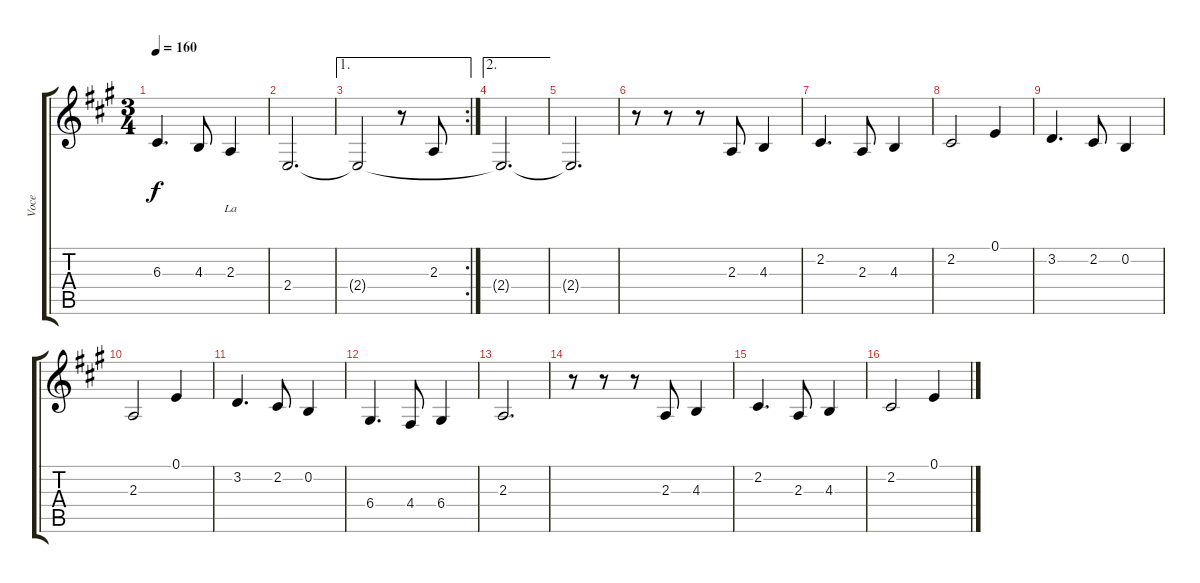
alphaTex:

\track ("Voce" "Voce") {instrument cello}
\staff {score tabs}
\tuning (E4 B3 G3 D3 A2 E2) {hide}
\ts (3 4)
\tempo 160
\clef g2
\ks a
6.3.4{d lyrics (0 "") lyrics (1 "") lyrics (2 "") lyrics (3 "") lyrics (4 "") dy f} 4.3.8{lyrics (0 "") lyrics (1 "") lyrics (2 "") lyrics (3 "") lyrics (4 "")} 2.3.4{lyrics (0 "La") lyrics (1 "") lyrics (2 "") lyrics (3 "") lyrics (4 "")} |
2.4.2{d lyrics (0 "") lyrics (1 "") lyrics (2 "") lyrics (3 "") lyrics (4 "")} |
\ae 1
\rc 2
2.4{t}.2{lyrics (0 "") lyrics (1 "") lyrics (2 "") lyrics (3 "") lyrics (4 "")} r.8 2.3.8{lyrics (0 "") lyrics (1 "") lyrics (2 "") lyrics (3 "") lyrics (4 "")} |
\ae 2
2.4{t}.2{d lyrics (0 "") lyrics (1 "") lyrics (2 "") lyrics (3 "") lyrics (4 "")} |
2.4{t}.2{d lyrics (0 "") lyrics (1 "") lyrics (2 "") lyrics (3 "") lyrics (4 "")} |
r.8 r.8 r.8 2.3.8{lyrics (0 "") lyrics (1 "") lyrics (2 "") lyrics (3 "") lyrics (4 "")} 4.3.4{lyrics (0 "") lyrics (1 "") lyrics (2 "") lyrics (3 "") lyrics (4 "")} |
2.2.4{d lyrics (0 "") lyrics (1 "") lyrics (2 "") lyrics (3 "") lyrics (4 "")} 2.3.8{lyrics (0 "") lyrics (1 "") lyrics (2 "") lyrics (3 "") lyrics (4 "")} 4.3.4{lyrics (0 "") lyrics (1 "") lyrics (2 "") lyrics (3 "") lyrics (4 "")} |
2.2.2{lyrics (0 "") lyrics (1 "") lyrics (2 "") lyrics (3 "") lyrics (4 "")} 0.1.4{lyrics (0 "") lyrics (1 "") lyrics (2 "") lyrics (3 "") lyrics (4 "")} |
3.2.4{d lyrics (0 "") lyrics (1 "") lyrics (2 "") lyrics (3 "") lyrics (4 "")} 2.2.8{lyrics (0 "") lyrics (1 "") lyrics (2 "") lyrics (3 "") lyrics (4 "")} 0.2.4{lyrics (0 "") lyrics (1 "") lyrics (2 "") lyrics (3 "") lyrics (4 "")} |
2.3.2{lyrics (0 "") lyrics (1 "") lyrics (2 "") lyrics (3 "") lyrics (4 "")} 0.1.4{lyrics (0 "") lyrics (1 "") lyrics (2 "") lyrics (3 "") lyrics (4 "")} |
3.2.4{d lyrics (0 "") lyrics (1 "") lyrics (2 "") lyrics (3 "") lyrics (4 "")} 2.2.8{lyrics (0 "") lyrics (1 "") lyrics (2 "") lyrics (3 "") lyrics (4 "")} 0.2.4{lyrics (0 "") lyrics (1 "") lyrics (2 "") lyrics (3 "") lyrics (4 "")} |
6.4.4{d lyrics (0 "") lyrics (1 "") lyrics (2 "") lyrics (3 "") lyrics (4 "")} 4.4.8{lyrics (0 "") lyrics (1 "") lyrics (2 "") lyrics (3 "") lyrics (4 "")} 6.4.4{lyrics (0 "") lyrics (1 "") lyrics (2 "") lyrics (3 "") lyrics (4 "")} |
2.3.2{d lyrics (0 "") lyrics (1 "") lyrics (2 "") lyrics (3 "") lyrics (4 "")} |
r.8 r.8 r.8 2.3.8{lyrics (0 "") lyrics (1 "") lyrics (2 "") lyrics (3 "") lyrics (4 "")} 4.3.4{lyrics (0 "") lyrics (1 "") lyrics (2 "") lyrics (3 "") lyrics (4 "")} |
2.2.4{d lyrics (0 "") lyrics (1 "") lyrics (2 "") lyrics (3 "") lyrics (4 "")} 2.3.8{lyrics (0 "") lyrics (1 "") lyrics (2 "") lyrics (3 "") lyrics (4 "")} 4.3.4{lyrics (0 "") lyrics (1 "") lyrics (2 "") lyrics (3 "") lyrics (4 "")} |
2.2.2{lyrics (0 "") lyrics (1 "") lyrics (2 "") lyrics (3 "") lyrics (4 "")} 0.1.4{lyrics (0 "") lyrics (1 "") lyrics (2 "") lyrics (3 "") lyrics (4 "")}
